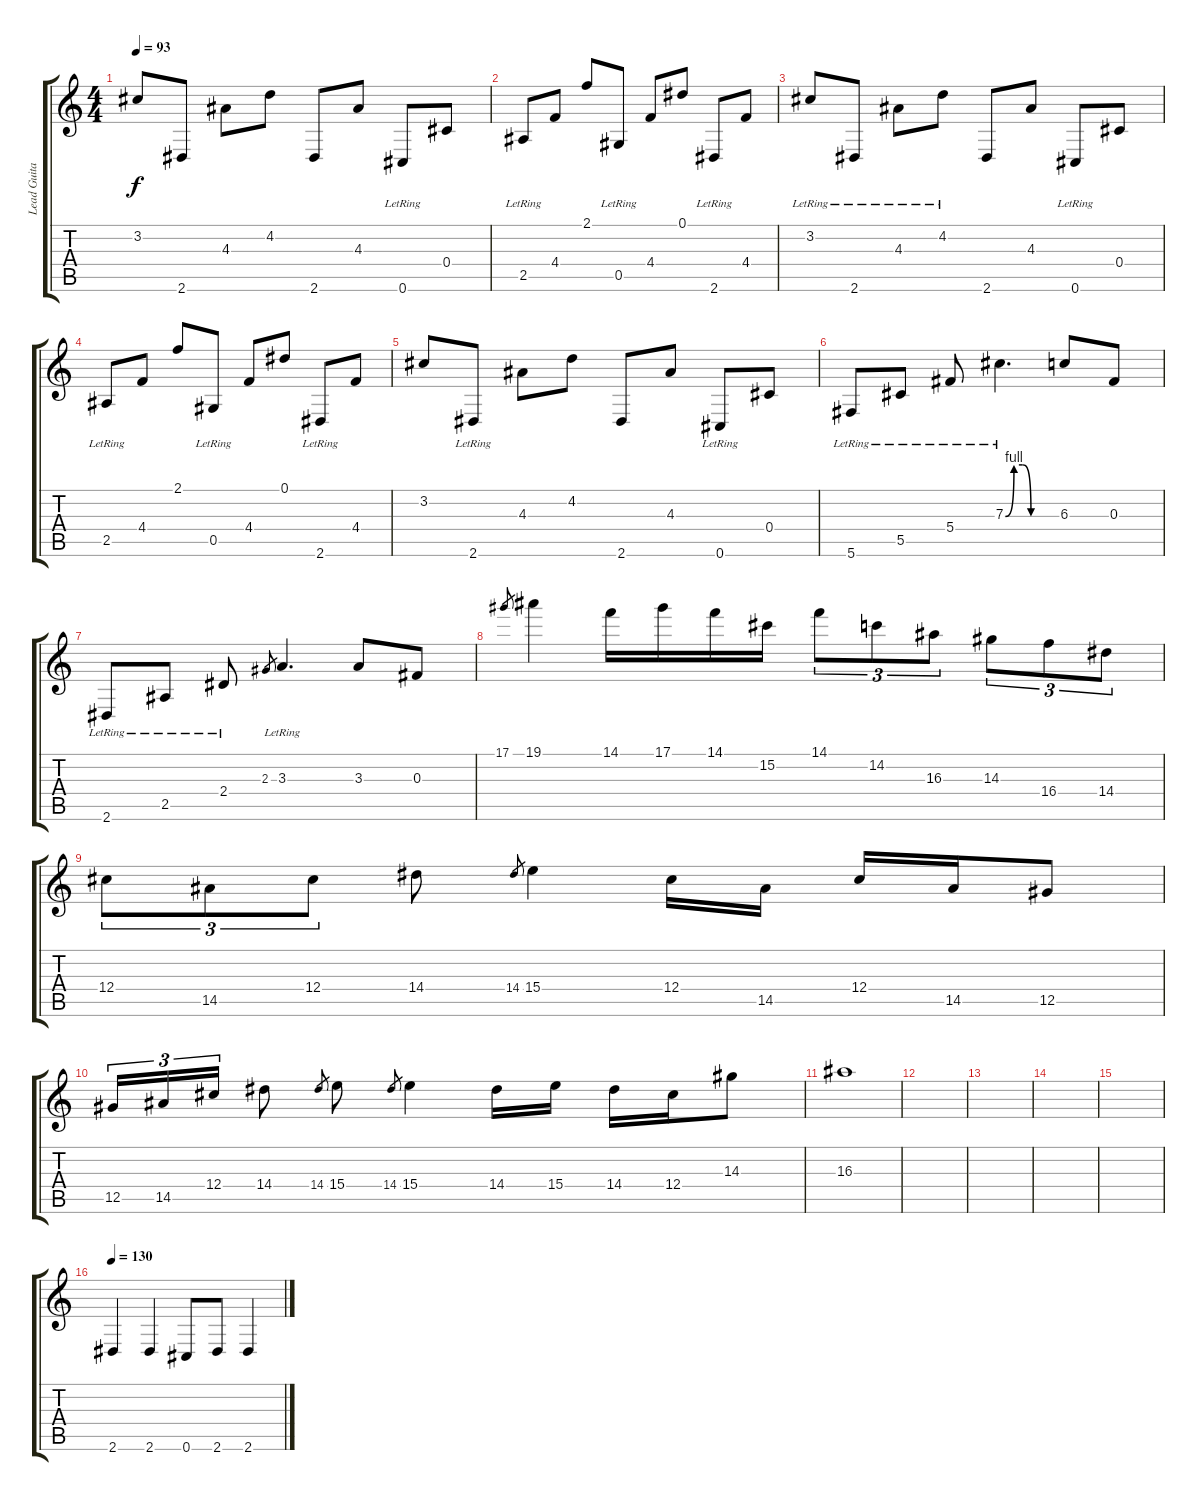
\track ("Lead Guitar" "Lead Guita") {instrument overdrivenguitar bank 1}
\staff {score tabs}
\tuning (Eb4 Bb3 Gb3 Db3 Ab2 Db2) {hide}
\ts (4 4)
\tempo 93
\clef g2
\ks c
3.2.8{dy f} 2.6.8 4.3.8 4.2.8 2.6.8 4.3.8 0.6{lr}.8 0.4.8 |
2.5{lr}.8 4.4.8 2.1.8 0.5{lr}.8 4.4.8 0.1.8 2.6{lr}.8 4.4.8 |
3.2{lr}.8 2.6{lr}.8 4.3{lr}.8 4.2{lr}.8 2.6.8 4.3.8 0.6{lr}.8 0.4.8 |
2.5{lr}.8 4.4.8 2.1.8 0.5{lr}.8 4.4.8 0.1.8 2.6{lr}.8 4.4.8 |
3.2.8 2.6{lr}.8 4.3.8 4.2.8 2.6.8 4.3.8 0.6{lr}.8 0.4.8 |
5.6{lr}.8 5.5{lr}.8 5.4{lr}.8 7.3{be (custom 0 0 10 4 20 4 30 0 60 0) lr}.4{d} 6.3.8 0.3.8 |
2.6{lr}.8 2.5{lr}.8 2.4{lr}.8 2.3.8{gr} 3.3{lr}.4{d} 3.3.8 0.3.8 |
17.1.8{gr} 19.1.4 14.1.16 17.1.16 14.1.16 15.2.16 14.1.8{tu (3 2)} 14.2.8{tu (3 2)} 16.3.8{tu (3 2)} 14.3.8{tu (3 2)} 16.4.8{tu (3 2)} 14.4.8{tu (3 2)} |
12.4.8{tu (3 2)} 14.5.8{tu (3 2)} 12.4.8{tu (3 2)} 14.4.8 14.4.8{gr} 15.4.4 12.4.16 14.5.16 12.4.16 14.5.16 12.5.8 |
12.5.16{tu (3 2)} 14.5.16{tu (3 2)} 12.4.16{tu (3 2)} 14.4.8 14.4.8{gr} 15.4.8 14.4.8{gr} 15.4.4 14.4.16 15.4.16 14.4.16 12.4.16 14.3.8 |
16.3.1 |
|
|
|
|
\tempo 130
2.6.4 2.6.4 0.6.8 2.6.8 2.6.4
